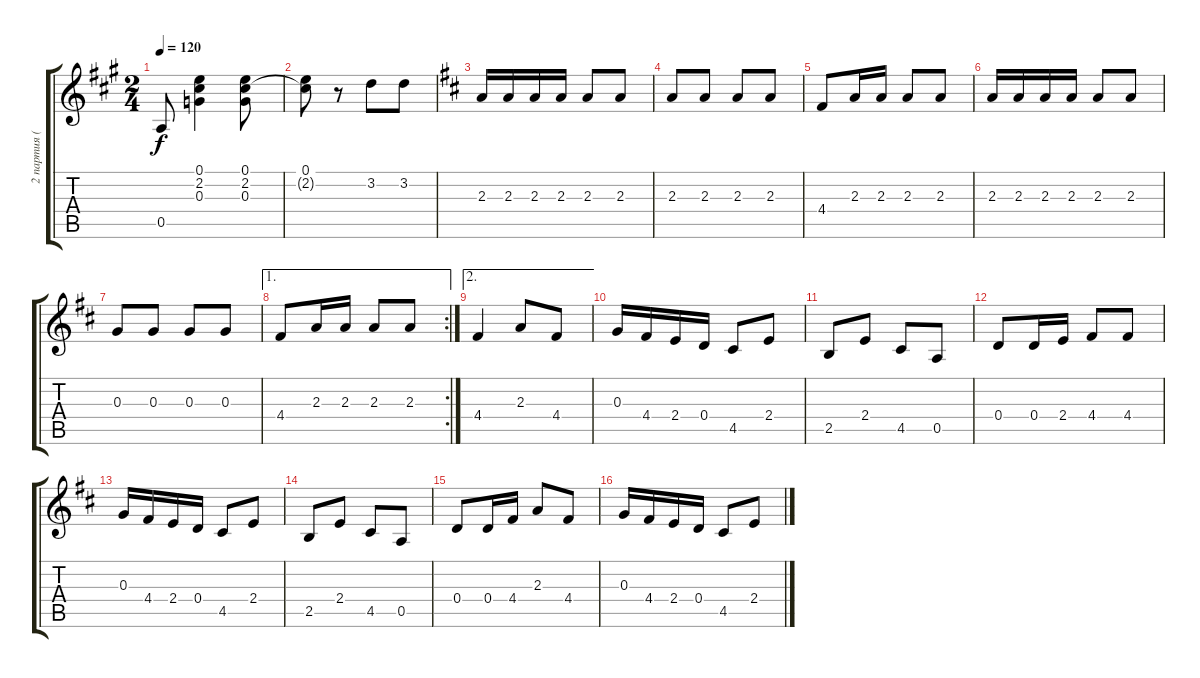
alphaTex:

\track ("2 партия (Guitar 2)" "2 партия (") {instrument acousticguitarnylon}
\staff {score tabs}
\tuning (E4 B3 G3 D3 A2 E2) {hide}
\ts (2 4)
\tempo 120
\clef g2
\ks a
0.5.8{dy f} (0.1 2.2 0.3).4 (0.1 2.2 0.3).8 |
(0.1 2.2{t}).8 r.8 3.2.8 3.2.8 |
\ks d
2.3.16 2.3.16 2.3.16 2.3.16 2.3.8 2.3.8 |
2.3.8 2.3.8 2.3.8 2.3.8 |
4.4.8 2.3.16 2.3.16 2.3.8 2.3.8 |
2.3.16 2.3.16 2.3.16 2.3.16 2.3.8 2.3.8 |
0.3.8 0.3.8 0.3.8 0.3.8 |
\ae 1
\rc 2
4.4.8 2.3.16 2.3.16 2.3.8 2.3.8 |
\ae 2
4.4.4 2.3.8 4.4.8 |
0.3.16 4.4.16 2.4.16 0.4.16 4.5.8 2.4.8 |
2.5.8 2.4.8 4.5.8 0.5.8 |
0.4.8 0.4.16 2.4.16 4.4.8 4.4.8 |
0.3.16 4.4.16 2.4.16 0.4.16 4.5.8 2.4.8 |
2.5.8 2.4.8 4.5.8 0.5.8 |
0.4.8 0.4.16 4.4.16 2.3.8 4.4.8 |
0.3.16 4.4.16 2.4.16 0.4.16 4.5.8 2.4.8
